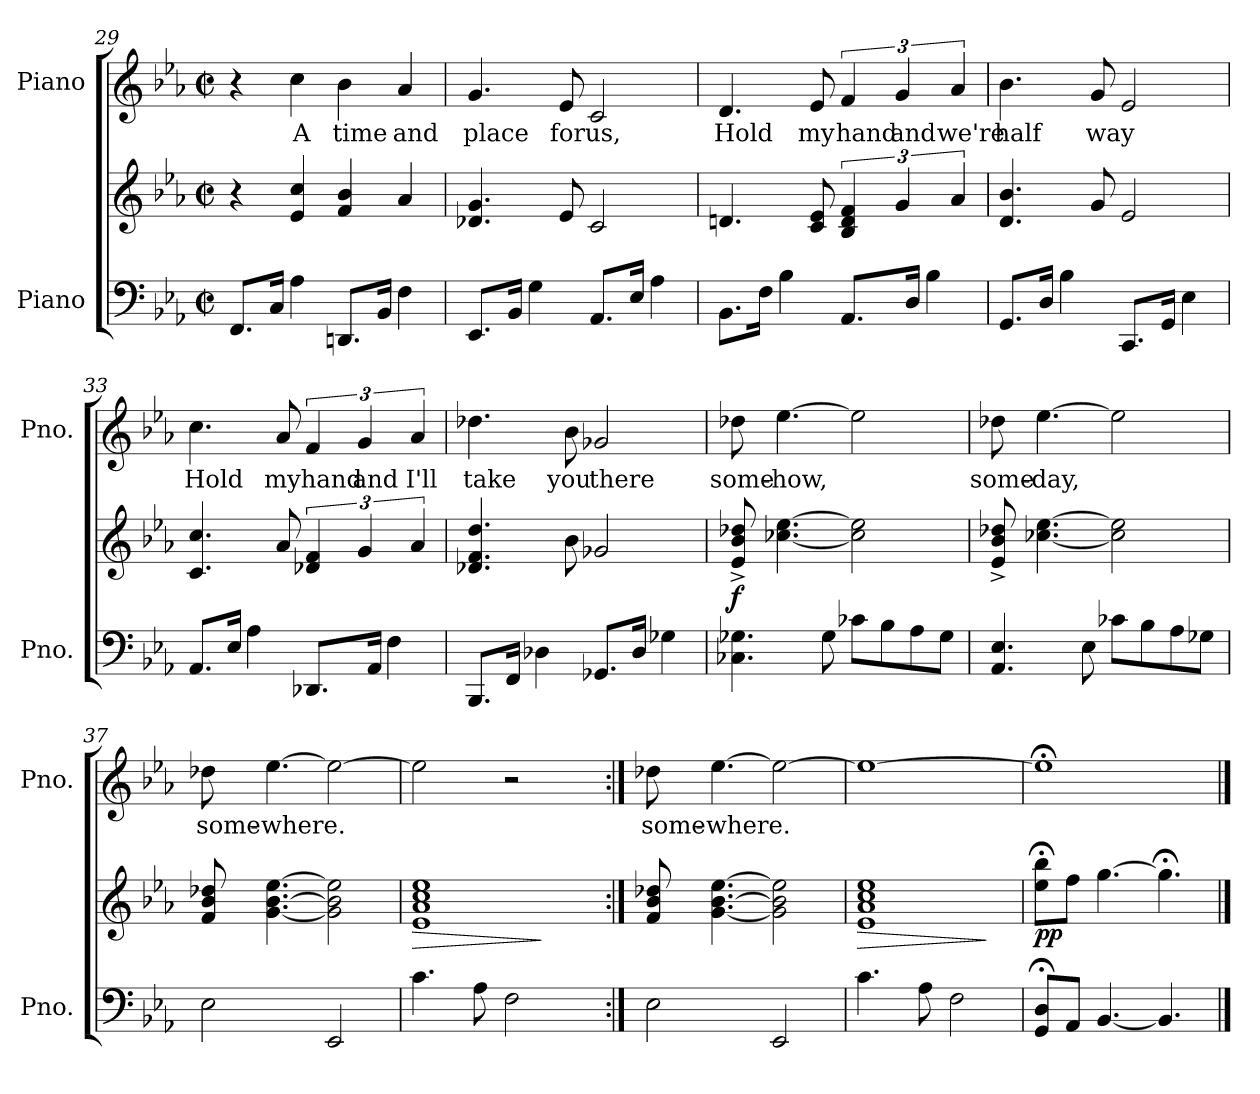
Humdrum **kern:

**kern	**kern	**dynam	**kern	**text
*part2	*part2	*part2	*part1	*part1
*staff3	*staff2	*staff2/3	*staff1	*staff1
*I"Piano	*	*	*I"Piano	*
*I'Pno.	*	*	*I'Pno.	*
!!LO:LB:g=z
*clefF4	*clefG2	*	*clefG2	*
*k[b-e-a-]	*k[b-e-a-]	*	*k[b-e-a-]	*
*M2/2	*M2/2	*	*M2/2	*
*met(c|)	*met(c|)	*	*met(c|)	*
=29	=29	=29	=29	=29
8.FF/L	4r	.	4r	.
16C/Jk	.	.	.	.
!	!	!	!	!LO:LY:b
4A-\	4e-/ 4cc/	.	4cc\	A
!	!	!	!	!LO:LY:b
8.DDn/L	4f/ 4b-/	.	4b-\	time
16BB-/Jk	.	.	.	.
!	!	!	!	!LO:LY:b
4F\	4a-/	.	4a-/	and
=30	=30	=30	=30	=30
!	!	!	!	!LO:LY:b
8.EE-/L	4.d-X/ 4.g/	.	4.g/	place
16BB-/Jk	.	.	.	.
4G\	.	.	.	.
!	!	!	!	!LO:LY:b
.	8e-/	.	8e-/	for
!	!	!	!	!LO:LY:b
8.AA-/L	2c/	.	2c/	us,
16E-/Jk	.	.	.	.
4A-\	.	.	.	.
=31	=31	=31	=31	=31
!	!	!	!	!LO:LY:b
8.BB-\L	4.dn/	.	4.d/	Hold
16F\Jk	.	.	.	.
4B-\	.	.	.	.
!	!	!	!	!LO:LY:b
.	8c/ 8e-/	.	8e-/	my
!	!	!	!	!LO:LY:b
8.AA-/L	6B-/ 6d/ 6f/	.	6f/	hand
!	!	!	!	!LO:LY:b
.	6g/	.	6g/	and
16D/Jk	.	.	.	.
4B-\	.	.	.	.
!	!	!	!	!LO:LY:b
.	6a-/	.	6a-/	we're
=32	=32	=32	=32	=32
!	!	!	!	!LO:LY:b
8.GG/L	4.d/ 4.b-/	.	4.b-\	half
16D/Jk	.	.	.	.
4B-\	.	.	.	.
!	!	!	!	!LO:LY:b
.	8g/	.	8g/	way
8.CC/L	2e-/	.	2e-/	.
16GG/Jk	.	.	.	.
4E-\	.	.	.	.
!!LO:LB:g=z
=33	=33	=33	=33	=33
!	!	!	!	!LO:LY:b
8.AA-/L	4.c/ 4.cc/	.	4.cc\	Hold
16E-/Jk	.	.	.	.
4A-\	.	.	.	.
!	!	!	!	!LO:LY:b
.	8a-/	.	8a-/	my
!	!	!	!	!LO:LY:b
8.DD-X/L	6d-X/ 6f/	.	6f/	hand
!	!	!	!	!LO:LY:b
.	6g/	.	6g/	and
16AA-/Jk	.	.	.	.
4F\	.	.	.	.
!	!	!	!	!LO:LY:b
.	6a-/	.	6a-/	I'll
=34	=34	=34	=34	=34
!	!	!	!	!LO:LY:b
8.BBB-/L	4.d-X/ 4.f/ 4.dd/	.	4.dd-X\	take
16FF/Jk	.	.	.	.
4D-X\	.	.	.	.
!	!	!	!	!LO:LY:b
.	8b-\	.	8b-\	you
!	!	!	!	!LO:LY:b
8.GG-X/L	2g-X/	.	2g-X/	there
16D-/Jk	.	.	.	.
4G-X\	.	.	.	.
=35	=35	=35	=35	=35
!	!	!LO:DY:b	!	!LO:LY:b
4.C-X\ 4.G-X\	8e-/^ 8b-/^ 8dd-X/^	f	8dd-X\	some-
!	!	!	!	!LO:LY:b
.	[4.cc-X\ [4.ee-\	.	[4.ee-\	-how,
8G-\	.	.	.	.
8c-X\L	2cc-\] 2ee-\]	.	2ee-\]	.
8B-\	.	.	.	.
8A-\	.	.	.	.
8G-\J	.	.	.	.
=36	=36	=36	=36	=36
!	!	!	!	!LO:LY:b
4.AA-/ 4.E-/	8e-/^ 8b-/^ 8dd-X/^	.	8dd-X\	some-
!	!	!	!	!LO:LY:b
.	[4.cc-X\ [4.ee-\	.	[4.ee-\	-day,
8E-\	.	.	.	.
8c-X\L	2cc-\] 2ee-\]	.	2ee-\]	.
8B-\	.	.	.	.
8A-\	.	.	.	.
8G-X\J	.	.	.	.
!!LO:PB:g=z
=37	=37	=37	=37	=37
!	!	!	!	!LO:LY:b
2E-\	8f/ 8b-/ 8dd-X/	.	8dd-X\	some-
!	!	!	!	!LO:LY:b
.	[4.g\ [4.b-\ [4.ee-\	.	[4.ee-\	-where.
2EE-/	2g\] 2b-\] 2ee-\]	.	2ee-\_	.
=38	=38	=38	=38	=38
!	!	!LO:HP:b	!	!
4.c\	1e- 1a- 1cc 1ee-	>	2ee-\]	.
8A-\	.	.	.	.
2F\	.	.	2r	.
.	.	]	.	.
=39:|!	=39:|!	=39:|!	=39:|!	=39:|!
!	!	!	!	!LO:LY:b
2E-\	8f/ 8b-/ 8dd-X/	.	8dd-X\	some-
!	!	!	!	!LO:LY:b
.	[4.g\ [4.b-\ [4.ee-\	.	[4.ee-\	-where.
2EE-/	2g\] 2b-\] 2ee-\]	.	2ee-\_	.
=40	=40	=40	=40	=40
!	!	!LO:HP:b	!	!
4.c\	1e- 1a- 1cc 1ee-	>	1ee-_	.
8A-\	.	.	.	.
2F\	.	.	.	.
.	.	]	.	.
=41	=41	=41	=41	=41
!	!	!LO:DY:b	!	!
8GG/;< 8D/;<L	8ee-\;< 8bb-\;<L	pp	1ee-;<]	.
8AA-/J	8ff\J	.	.	.
[4.BB-/	[4.gg\	.	.	.
4.BB-/]	4.gg;<\]	.	.	.
==	==	==	==	==
*-	*-	*-	*-	*-
